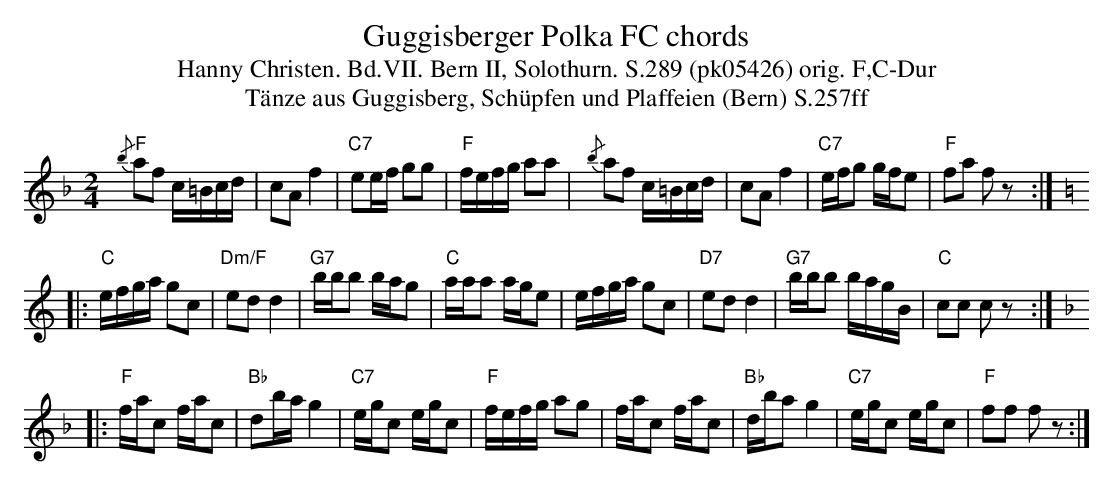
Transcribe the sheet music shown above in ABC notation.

X:1
T: Guggisberger Polka FC chords
T:Hanny Christen. Bd.VII. Bern II, Solothurn. S.289 (pk05426) orig. F,C-Dur
T: T\"anze aus Guggisberg, Sch\"upfen und Plaffeien (Bern) S.257ff
M:2/4
L:1/16
K:F %%MIDI gchordon
"F"{/b}a2f2 c=Bcd | c2A2 f4 | "C7"e2ef g2g2 | "F"fefg a2a2 | {/b}a2f2 c=Bcd | c2A2 f4 | "C7"efg2 gfe2 | "F"f2a2 f2z2 :: [K:C]
"C"efga g2c2 | "Dm/F"e2d2d4 | "G7"bbb2 bag2 | "C"aaa2 age2 | efga g2c2 | "D7"e2d2d4 | "G7"bbb2 bagB | "C"c2c2 c2z2 :: [K:F]
"F"fac2 fac2 | "Bb"d2ba g4 | "C7"egc2 egc2 | "F"fefg a2g2 | fac2 fac2 | "Bb"dba2g4 | "C7"egc2 egc2 | "F"f2f2 f2z2 :|
